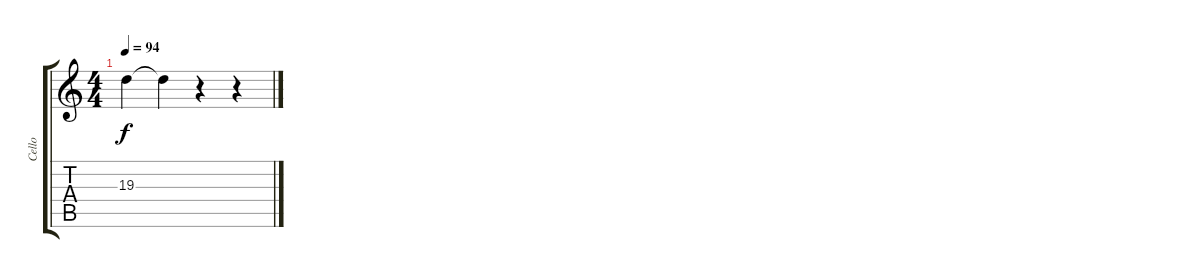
\track ("Cello" "Cello") {instrument cello}
\staff {score tabs}
\tuning (E4 B3 G3 D3 A2 E2) {hide}
\ts (4 4)
\tempo 94
\clef g2
\ks c
19.3{t}.4{dy f} 19.3{t}.4 r.4 r.4
